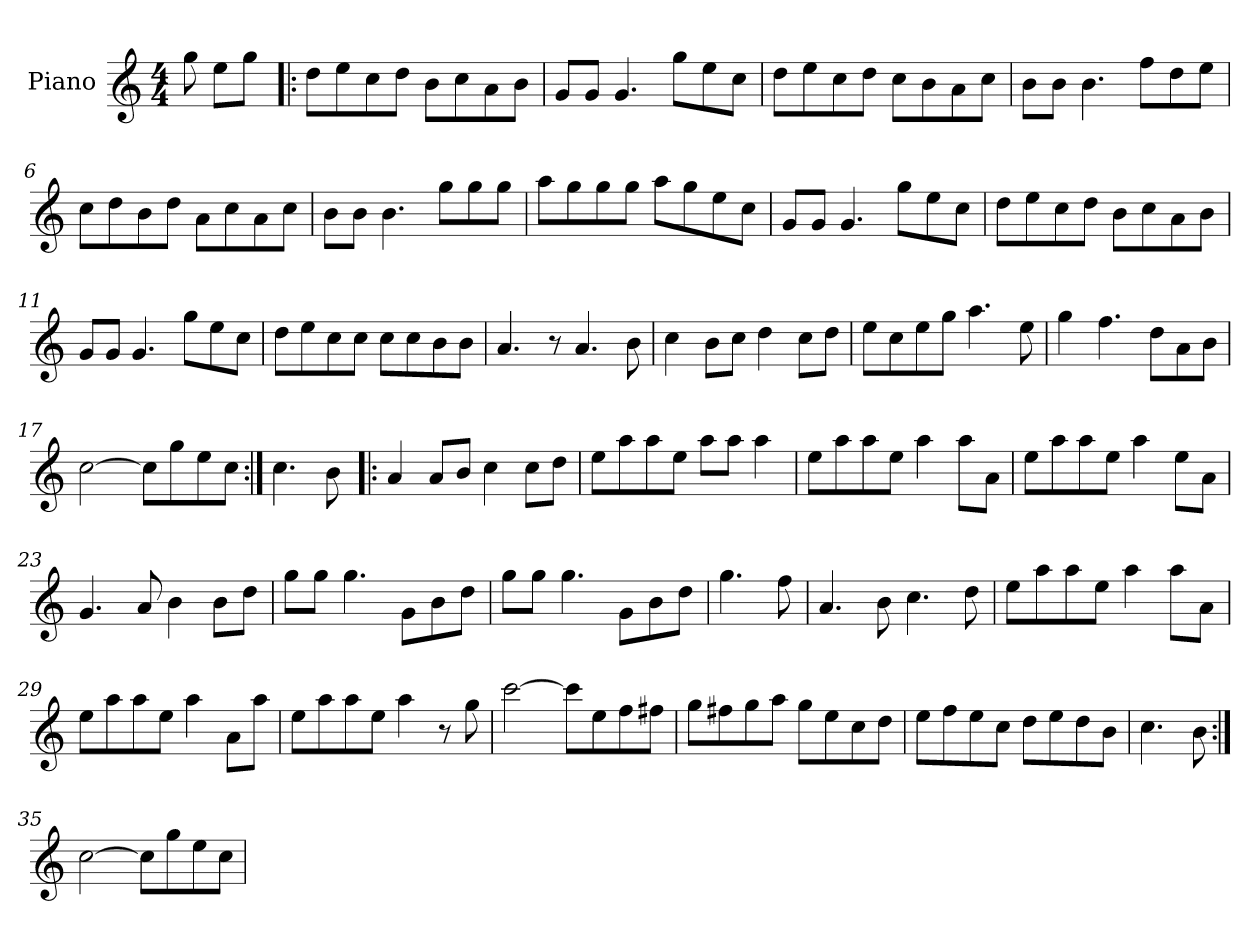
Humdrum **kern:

**kern
*part1
*staff1
*I"Piano
*I'Pno
*clefG2
*k[]
*M4/4
*MM160
=1
8gg\
8ee\L
8gg\J
=2!|:
8dd\L
8ee\
8cc\
8dd\J
8b\L
8cc\
8a\
8b\J
=3
8g/L
8g/J
4.g/
8gg\L
8ee\
8cc\J
=4
8dd\L
8ee\
8cc\
8dd\J
8cc\L
8b\
8a\
8cc\J
=5
8b\L
8b\J
4.b\
8ff\L
8dd\
8ee\J
!!LO:LB:g=z
=6
8cc\L
8dd\
8b\
8dd\J
8a\L
8cc\
8a\
8cc\J
=7
8b\L
8b\J
4.b\
8gg\L
8gg\
8gg\J
=8
8aa\L
8gg\
8gg\
8gg\J
8aa\L
8gg\
8ee\
8cc\J
=9
8g/L
8g/J
4.g/
8gg\L
8ee\
8cc\J
=10
8dd\L
8ee\
8cc\
8dd\J
8b\L
8cc\
8a\
8b\J
!!LO:LB:g=z
=11
8g/L
8g/J
4.g/
8gg\L
8ee\
8cc\J
=12
8dd\L
8ee\
8cc\
8cc\J
8cc\L
8cc\
8b\
8b\J
=13
4.a/
8r
4.a/
8b\
=14
4cc\
8b\L
8cc\J
4dd\
8cc\L
8dd\J
=15
8ee\L
8cc\
8ee\
8gg\J
4.aa\
8ee\
!!LO:LB:g=z
=16
4gg\
4.ff\
8dd\L
8a\
8b\J
=17
[2cc\
8cc\L]
8gg\
8ee\
8cc\J
=18:|!
4.cc\
8b\
=19!|:
4a/
8a/L
8b/J
4cc\
8cc\L
8dd\J
=20
8ee\L
8aa\
8aa\
8ee\J
8aa\L
8aa\J
4aa\
=21
8ee\L
8aa\
8aa\
8ee\J
4aa\
8aa\L
8a\J
!!LO:LB:g=z
=22
8ee\L
8aa\
8aa\
8ee\J
4aa\
8ee\L
8a\J
=23
4.g/
8a/
4b\
8b\L
8dd\J
=24
8gg\L
8gg\J
4.gg\
8g\L
8b\
8dd\J
=25
8gg\L
8gg\J
4.gg\
8g\L
8b\
8dd\J
=26
4.gg\
8ff\
=27
4.a/
8b\
4.cc\
8dd\
!!LO:LB:g=z
=28
8ee\L
8aa\
8aa\
8ee\J
4aa\
8aa\L
8a\J
=29
8ee\L
8aa\
8aa\
8ee\J
4aa\
8a\L
8aa\J
=30
8ee\L
8aa\
8aa\
8ee\J
4aa\
8r
8gg\
=31
[2ccc\
8ccc\L]
8ee\
8ff\
8ff#X\J
=32
8gg\L
8ff#X\
8gg\
8aa\J
8gg\L
8ee\
8cc\
8dd\J
!!LO:LB:g=z
=33
8ee\L
8ff\
8ee\
8cc\J
8dd\L
8ee\
8dd\
8b\J
=34
4.cc\
8b\
=35:|!
[2cc\
8cc\L]
8gg\
8ee\
8cc\J
=
*-
